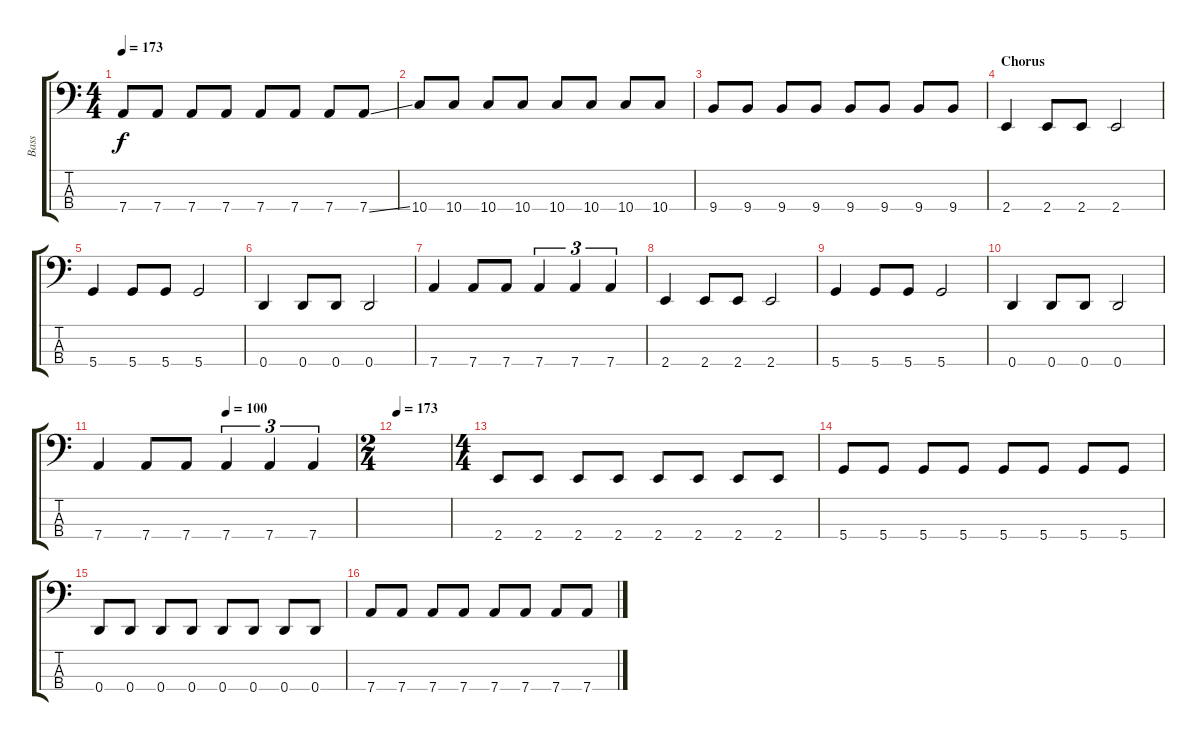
\track ("Bass" "Bass") {instrument electricbasspick}
\staff {score tabs}
\tuning (G2 D2 A1 D1) {hide}
\ts (4 4)
\tempo 173
\clef f4
\ks c
7.4.8{dy f} 7.4.8 7.4.8 7.4.8 7.4.8 7.4.8 7.4.8 7.4{ss}.8 |
10.4.8 10.4.8 10.4.8 10.4.8 10.4.8 10.4.8 10.4.8 10.4.8 |
9.4.8 9.4.8 9.4.8 9.4.8 9.4.8 9.4.8 9.4.8 9.4.8 |
\section ("" "Chorus")
2.4.4 2.4.8 2.4.8 2.4.2 |
5.4.4 5.4.8 5.4.8 5.4.2 |
0.4.4 0.4.8 0.4.8 0.4.2 |
7.4.4 7.4.8 7.4.8 7.4.4{tu (3 2)} 7.4.4{tu (3 2)} 7.4.4{tu (3 2)} |
2.4.4 2.4.8 2.4.8 2.4.2 |
5.4.4 5.4.8 5.4.8 5.4.2 |
0.4.4 0.4.8 0.4.8 0.4.2 |
\tempo (100 0.5)
7.4.4 7.4.8 7.4.8 7.4.4{tu (3 2)} 7.4.4{tu (3 2)} 7.4.4{tu (3 2)} |
\ts (2 4)
\tempo 173
|
\ts (4 4)
2.4.8 2.4.8 2.4.8 2.4.8 2.4.8 2.4.8 2.4.8 2.4.8 |
5.4.8 5.4.8 5.4.8 5.4.8 5.4.8 5.4.8 5.4.8 5.4.8 |
0.4.8 0.4.8 0.4.8 0.4.8 0.4.8 0.4.8 0.4.8 0.4.8 |
7.4.8 7.4.8 7.4.8 7.4.8 7.4.8 7.4.8 7.4.8 7.4.8
